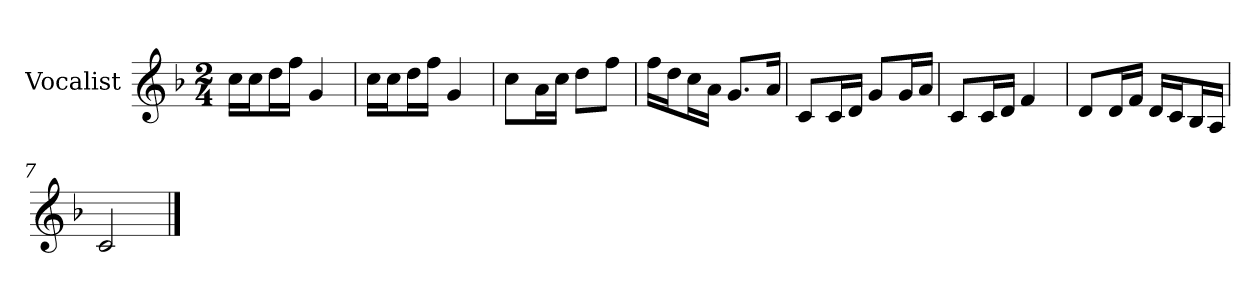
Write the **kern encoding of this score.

**kern
*part1
*staff1
*I"Vocalist
*k[b-]
*F:
*M2/4
=
16ccLL
16ccJ
16ddL
16ffJJ
4g
=1
16ccLL
16ccJ
16ddL
16ffJJ
4g
=2
8ccL
16aL
16ccJJ
8ddL
8ffJ
=3
16ffLL
16ddJ
16ccL
16aJJ
8.gL
16aJk
=4
8cL
16cL
16dJJ
8gL
16gL
16aJJ
=5
8cL
16cL
16dJJ
4f
=6
8dL
16dL
16fJJ
16dLL
16cJ
16B-L
16AJJ
=7
2c
==
*-
